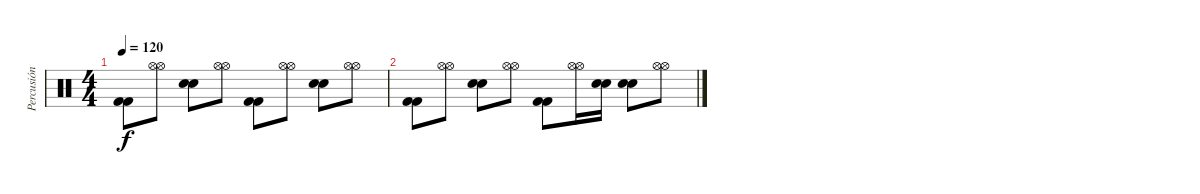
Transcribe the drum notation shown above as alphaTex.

\track ("Percusión" "Percusión") {instrument percussion}
\staff {score}
\articulation defaults
\ts (4 4)
\tempo 120
\clef neutral
\ks c
("Kick (hit) 2" "Kick (hit) 2").8{dy f} ("Hi-Hat (open)" "Hi-Hat (open)").8 ("Electric Snare (hit)" "Electric Snare (hit)").8 ("Hi-Hat (open)" "Hi-Hat (open)").8 ("Kick (hit) 2" "Kick (hit) 2").8 ("Hi-Hat (open)" "Hi-Hat (open)").8 ("Electric Snare (hit)" "Electric Snare (hit)").8 ("Hi-Hat (open)" "Hi-Hat (open)").8 |
("Kick (hit) 2" "Kick (hit) 2").8 ("Hi-Hat (open)" "Hi-Hat (open)").8 ("Electric Snare (hit)" "Electric Snare (hit)").8 ("Hi-Hat (open)" "Hi-Hat (open)").8 ("Kick (hit) 2" "Kick (hit) 2").8 ("Hi-Hat (open)" "Hi-Hat (open)").16 ("Electric Snare (hit)" "Electric Snare (hit)").16 ("Electric Snare (hit)" "Electric Snare (hit)").8 ("Hi-Hat (open)" "Hi-Hat (open)").8
